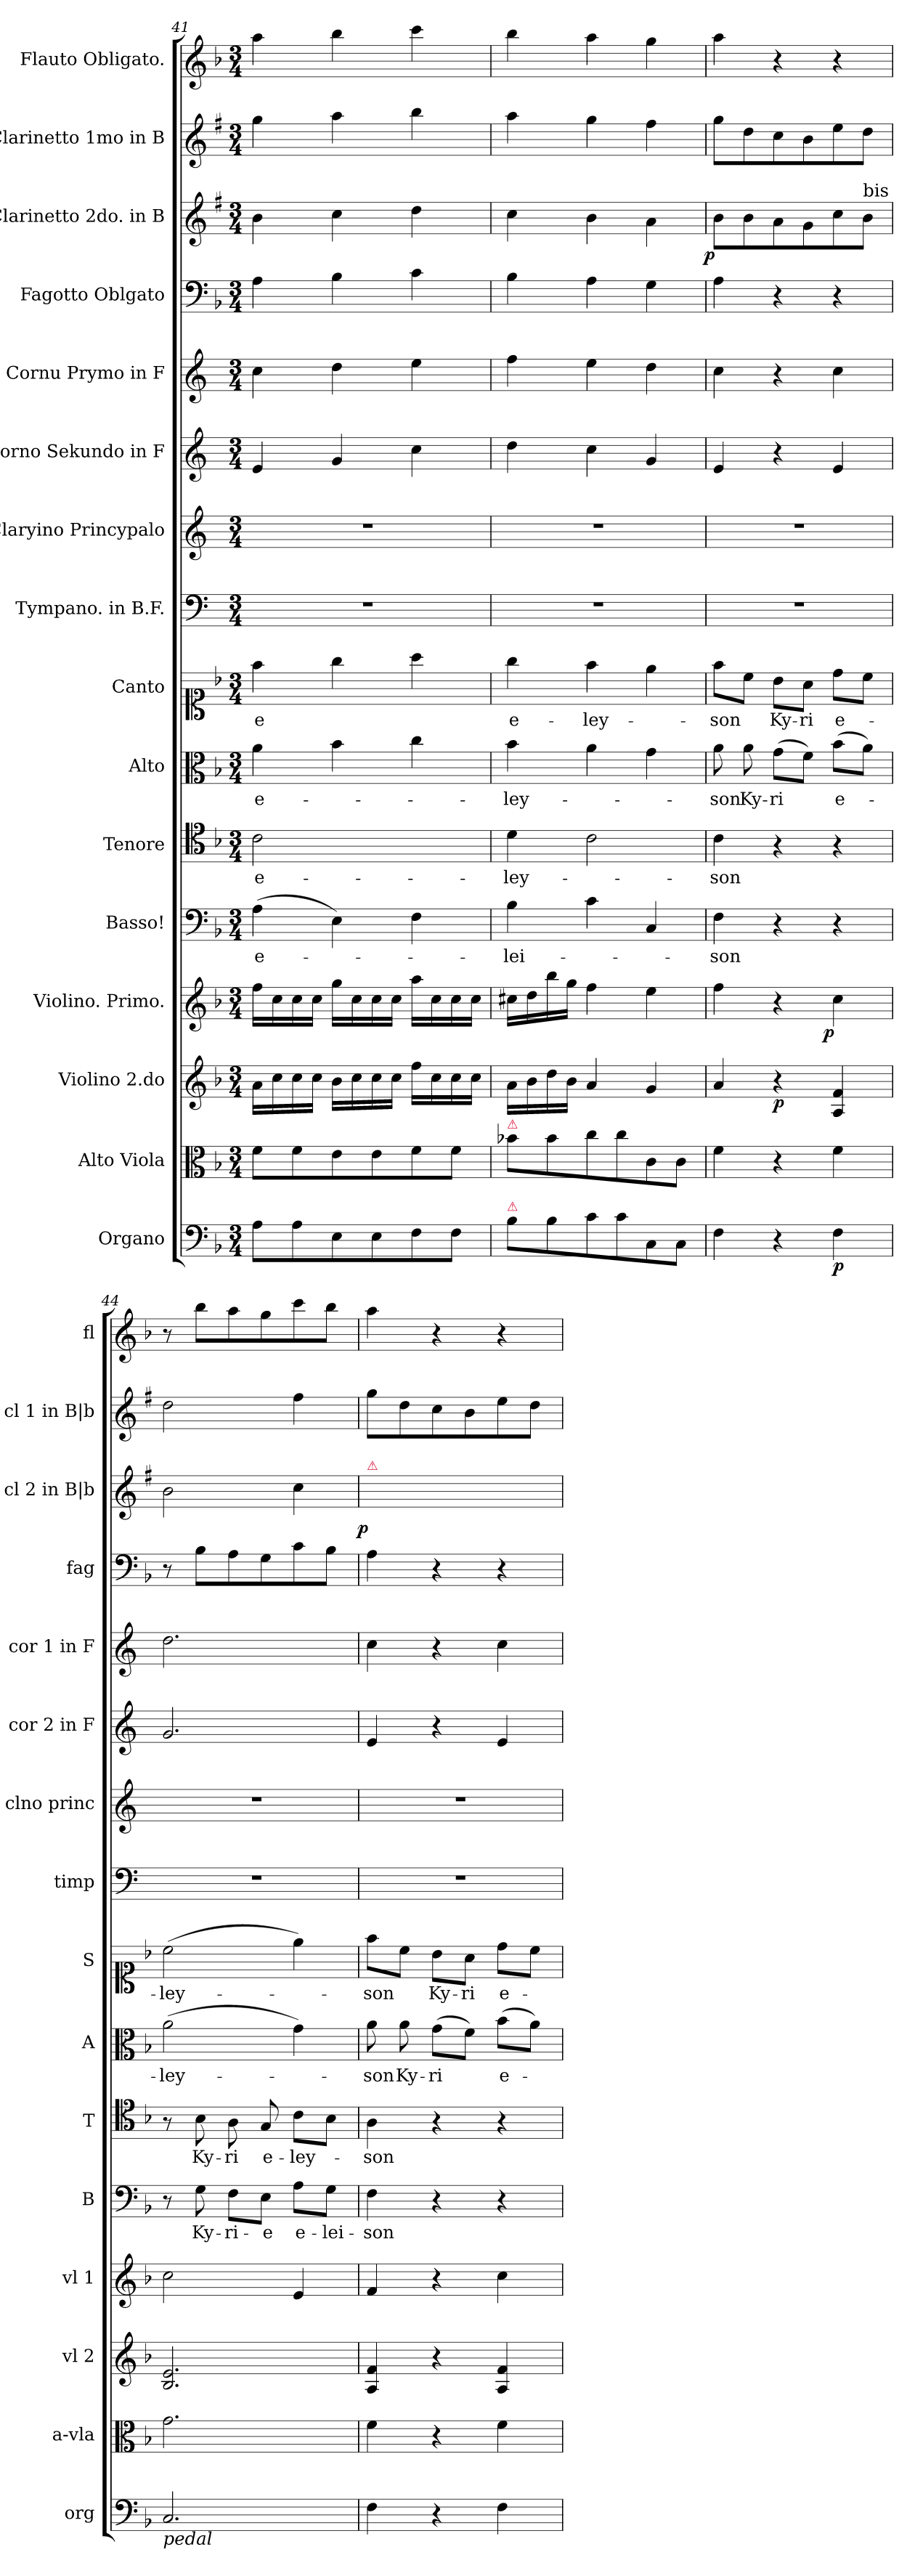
**kern	**dynam	**kern	**dynam	**kern	**dynam	**kern	**dynam	**kern	**text	**kern	**text	**kern	**text	**kern	**text	**kern	**kern	**kern	**kern	**kern	**kern	**dynam	**kern	**dynam	**kern
*part16	*part16	*part15	*part15	*part14	*part14	*part13	*part13	*part12	*part12	*part11	*part11	*part10	*part10	*part9	*part9	*part8	*part7	*part6	*part5	*part4	*part3	*part3	*part2	*part2	*part1
*staff16	*staff16	*staff15	*staff15	*staff14	*staff14	*staff13	*staff13	*staff12	*staff12	*staff11	*staff11	*staff10	*staff10	*staff9	*staff9	*staff8	*staff7	*staff6	*staff5	*staff4	*staff3	*staff3	*staff2	*staff2	*staff1
*I"Organo	*	*I"Alto Viola	*	*I"Violino 2.do	*	*I"Violino. Primo.	*	*I"Basso!	*	*I"Tenore	*	*I"Alto	*	*I"Canto	*	*I"Tympano. in B.F.	*I"Claryino Princypalo	*I"Corno Sekundo in F	*I"Cornu Prymo in F	*I"Fagotto Oblgato	*I"Clarinetto 2do. in B	*	*I"Clarinetto 1mo in B	*	*I"Flauto Obligato.
*I'org	*	*I'a-vla	*	*I'vl 2	*	*I'vl 1	*	*I'B	*	*I'T	*	*I'A	*	*I'S	*	*I'timp	*I'clno princ	*I'cor 2 in F	*I'cor 1 in F	*I'fag	*I'cl 2 in B|b	*	*I'cl 1 in B|b	*	*I'fl
*clefF4	*	*clefC3	*	*clefG2	*	*clefG2	*	*clefF4	*	*clefC4	*	*clefC3	*	*clefC1	*	*clefF4	*clefG2	*clefG2	*clefG2	*clefF4	*clefG2	*	*clefG2	*	*clefG2
*	*	*	*	*	*	*	*	*	*	*	*	*	*	*	*	*ITrd1c2	*ITrd1c2	*ITrd4c7	*ITrd4c7	*	*ITrd1c2	*	*ITrd1c2	*	*
*k[b-]	*	*k[b-]	*	*k[b-]	*	*k[b-]	*	*k[b-]	*	*k[b-]	*	*k[b-]	*	*k[b-]	*	*k[b-e-]	*k[b-e-]	*k[b-]	*k[b-]	*k[b-]	*k[b-]	*	*k[b-]	*	*k[b-]
*F:	*	*F:	*	*F:	*	*F:	*	*F:	*	*F:	*	*F:	*	*F:	*	*	*	*F:	*F:	*F:	*F:	*	*F:	*	*F:
*M3/4	*	*M3/4	*	*M3/4	*	*M3/4	*	*M3/4	*	*M3/4	*	*M3/4	*	*M3/4	*	*M3/4	*M3/4	*M3/4	*M3/4	*M3/4	*M3/4	*	*M3/4	*	*M3/4
=41	=41	=41	=41	=41	=41	=41	=41	=41	=41	=41	=41	=41	=41	=41	=41	=41	=41	=41	=41	=41	=41	=41	=41	=41	=41
!	!	!	!	!	!	!	!	!	!	!LO:N:vis=2	!	!	!LO:LY:color=darkblue	!	!	!	!	!	!	!	!	!	!	!	!
8A\L	.	8f\L	.	16a\LL	.	16ff\LL	.	(4A\	e-	2.c\	e-	4a\	e-	4ff\	-e	2.r	2.r	4A/	4f\	4A\	4a\	.	4ff\	.	4aa\
.	.	.	.	16cc\	.	16cc\	.	.	.	.	.	.	.	.	.	.	.	.	.	.	.	.	.	.	.
8A\	.	8f\	.	16cc\	.	16cc\	.	.	.	.	.	.	.	.	.	.	.	.	.	.	.	.	.	.	.
.	.	.	.	16cc\JJ	.	16cc\JJ	.	.	.	.	.	.	.	.	.	.	.	.	.	.	.	.	.	.	.
8E\	.	8e\	.	16b-\LL	.	16gg\LL	.	4E\)	.	.	.	4b-\	.	4gg\	.	.	.	4c/	4g\	4B-\	4b-\	.	4gg\	.	4bb-\
.	.	.	.	16cc\	.	16cc\	.	.	.	.	.	.	.	.	.	.	.	.	.	.	.	.	.	.	.
8E\	.	8e\	.	16cc\	.	16cc\	.	.	.	.	.	.	.	.	.	.	.	.	.	.	.	.	.	.	.
.	.	.	.	16cc\JJ	.	16cc\JJ	.	.	.	.	.	.	.	.	.	.	.	.	.	.	.	.	.	.	.
8F\	.	8f\	.	16ff\LL	.	16aa\LL	.	4F\	.	.	.	4cc\	.	4aa\	.	.	.	4f\	4a\	4c\	4cc\	.	4aa\	.	4ccc\
.	.	.	.	16cc\	.	16cc\	.	.	.	.	.	.	.	.	.	.	.	.	.	.	.	.	.	.	.
8F\J	.	8f\J	.	16cc\	.	16cc\	.	.	.	.	.	.	.	.	.	.	.	.	.	.	.	.	.	.	.
.	.	.	.	16cc\JJ	.	16cc\JJ	.	.	.	.	.	.	.	.	.	.	.	.	.	.	.	.	.	.	.
=42	=42	=42	=42	=42	=42	=42	=42	=42	=42	=42	=42	=42	=42	=42	=42	=42	=42	=42	=42	=42	=42	=42	=42	=42	=42
!	!	!LO:TX:a:color=crimson:t=⚠	!	!	!	!	!	!	!	!	!	!	!	!	!	!	!	!	!	!	!	!	!	!	!
!LO:TX:a:color=crimson:t=⚠	!	!	!	!	!	!	!	!	!	!	!	!	!	!	!	!	!	!	!	!	!	!	!	!	!
!	!	!	!	!	!	!	!	!	!	!	!	!	!LO:LY:color=darkblue	!	!	!	!	!	!	!	!	!	!	!	!
8B-\L	.	8b-X\L	.	16a\LL	.	16cc#X\LL	.	4B-\	-lei-	4d\	-ley-	4b-\	-ley-	4gg\	e-	2.r	2.r	4g\	4b-\	4B-\	4b-\	.	4gg\	.	4bb-\
.	.	.	.	16b-\	.	16dd\	.	.	.	.	.	.	.	.	.	.	.	.	.	.	.	.	.	.	.
8B-\	.	8b-\	.	16dd\	.	16bb-\	.	.	.	.	.	.	.	.	.	.	.	.	.	.	.	.	.	.	.
.	.	.	.	16b-\JJ	.	16gg\JJ	.	.	.	.	.	.	.	.	.	.	.	.	.	.	.	.	.	.	.
8c\	.	8cc\	.	4a/	.	4ff\	.	4c\	.	2c\	.	4a\	.	4ff\	-ley-	.	.	4f\	4a\	4A\	4a\	.	4ff\	.	4aa\
8c\	.	8cc\	.	.	.	.	.	.	.	.	.	.	.	.	.	.	.	.	.	.	.	.	.	.	.
8C/	.	8c/	.	4g/	.	4ee\	.	4C/	.	.	.	4g\	.	4ee\	.	.	.	4c/	4g\	4G\	4g\	.	4ee\	.	4gg\
8C/J	.	8c/J	.	.	.	.	.	.	.	.	.	.	.	.	.	.	.	.	.	.	.	.	.	.	.
=43	=43	=43	=43	=43	=43	=43	=43	=43	=43	=43	=43	=43	=43	=43	=43	=43	=43	=43	=43	=43	=43	=43	=43	=43	=43
!	!	!	!	!	!	!	!	!	!	!	!	!	!LO:LY:color=darkblue	!	!	!	!	!	!	!	!	!LO:DY:rj	!	!	!
4F\	.	4f\	.	4a/	.	4ff\	.	4F\	-son	4c\	-son	8a\	-son	8ff\L	-son	2.r	2.r	4A/	4f\	4A\	8a\L	p.	8ff\L	.	4aa\
!	!	!	!	!	!	!	!	!	!	!	!	!	!LO:LY:color=darkblue	!	!	!	!	!	!	!	!	!	!	!	!
.	.	.	.	.	.	.	.	.	.	.	.	8a\	Ky-	8cc\J	.	.	.	.	.	.	8a\	.	8cc\	pia.	.
!	!	!	!	!	!	!	!	!	!	!	!	!	!LO:LY:color=darkblue	!	!	!	!	!	!	!	!	!	!	!	!
4r	.	4r	.	4r	p	4r	.	4r	.	4r	.	(8g\L	-ri	8b-\L	Ky-	.	.	4r	4r	4r	8g\	.	8b-\	.	4r
.	.	.	.	.	.	.	.	.	.	.	.	8f\J)	.	8a\J	-ri	.	.	.	.	.	8f\	.	8a\	.	.
!	!	!	!	!	!	!	!LO:DY:b:rj	!	!	!	!	!	!LO:LY:color=darkblue	!	!	!	!	!	!	!	!	!	!	!	!
4F\	p	4f\	p&colon;	4A/ 4f/	.	4cc\	p	4r	.	4r	.	(8b-\L	e-	8dd\L	e-	.	.	4A/	4f\	4r	8b-\	.	8dd\	.	4r
!	!	!	!	!	!	!	!	!	!	!	!	!	!	!	!	!	!	!	!	!	!LO:TX:a:t=bis	!	!	!	!
.	.	.	.	.	.	.	.	.	.	.	.	8a\J)	.	8cc\J	.	.	.	.	.	.	8a\J	.	8cc\J	.	.
=44	=44	=44	=44	=44	=44	=44	=44	=44	=44	=44	=44	=44	=44	=44	=44	=44	=44	=44	=44	=44	=44	=44	=44	=44	=44
!LO:TX:b:i:t=pedal	!	!	!	!	!	!	!	!	!	!	!	!	!	!	!	!	!	!	!	!	!	!	!	!	!
!	!	!	!	!	!	!	!	!	!	!	!	!	!LO:LY:color=darkblue	!	!	!	!	!	!	!	!	!	!	!	!
2.C/	.	2.g\	.	2.B-/ 2.e/	.	2cc\	.	8r	.	8r	.	(2a\	-ley-	(2cc\	-ley-	2.r	2.r	2.c/	2.g\	8r	2a\	.	2cc\	.	8r
.	.	.	.	.	.	.	.	8G\	Ky-	8B-\	Ky-	.	.	.	.	.	.	.	.	8B-\L	.	.	.	.	8bb-\L
.	.	.	.	.	.	.	.	8F\L	-ri-	8A\	-ri	.	.	.	.	.	.	.	.	8A\	.	.	.	.	8aa\
.	.	.	.	.	.	.	.	8E\J	-e	8G/	e-	.	.	.	.	.	.	.	.	8G\	.	.	.	.	8gg\
.	.	.	.	.	.	4e/	.	8A\L	e-	8c\L	-ley-	4g\)	.	4ee\)	.	.	.	.	.	8c\	4b-\	.	4ee\	.	8ccc\
.	.	.	.	.	.	.	.	8G\J	-lei-	8B-\J	.	.	.	.	.	.	.	.	.	8B-\J	.	.	.	.	8bb-\J
=45	=45	=45	=45	=45	=45	=45	=45	=45	=45	=45	=45	=45	=45	=45	=45	=45	=45	=45	=45	=45	=45	=45	=45	=45	=45
!	!	!	!	!	!	!	!	!	!	!	!	!	!	!	!	!	!	!	!	!	!LO:TX:a:color=crimson:t=⚠	!	!	!	!
!	!	!	!	!	!	!	!	!	!	!	!	!	!LO:LY:color=darkblue	!	!	!	!	!	!	!	!	!LO:DY:rj	!	!	!
4F\	.	4f\	.	4A/ 4f/	.	4f/	.	4F\	-son	4A\	-son	8a\	-son	8ff\L	-son	2.r	2.r	4A/	4f\	4A\	8a\Lyy	p.	8ff\L	.	4aa\
!	!	!	!	!	!	!	!	!	!	!	!	!	!LO:LY:color=darkblue	!	!	!	!	!	!	!	!	!	!	!	!
.	.	.	.	.	.	.	.	.	.	.	.	8a\	Ky-	8cc\J	.	.	.	.	.	.	8a\yy	.	8cc\	pia	.
!	!	!	!	!	!	!	!	!	!	!	!	!	!LO:LY:color=darkblue	!	!	!	!	!	!	!	!	!	!	!	!
4r	.	4r	.	4r	.	4r	.	4r	.	4r	.	(8g\L	-ri	8b-\L	Ky-	.	.	4r	4r	4r	8g\yy	.	8b-\	.	4r
.	.	.	.	.	.	.	.	.	.	.	.	8f\J)	.	8a\J	-ri	.	.	.	.	.	8f\yy	.	8a\	.	.
!	!	!	!	!	!	!	!	!	!	!	!	!	!LO:LY:color=darkblue	!	!	!	!	!	!	!	!	!	!	!	!
4F\	.	4f\	.	4A/ 4f/	.	4cc\	.	4r	.	4r	.	(8b-\L	e-	8dd\L	e-	.	.	4A/	4f\	4r	8b-\yy	.	8dd\	.	4r
.	.	.	.	.	.	.	.	.	.	.	.	8a\J)	.	8cc\J	.	.	.	.	.	.	8a\Jyy	.	8cc\J	.	.
=	=	=	=	=	=	=	=	=	=	=	=	=	=	=	=	=	=	=	=	=	=	=	=	=	=
*-	*-	*-	*-	*-	*-	*-	*-	*-	*-	*-	*-	*-	*-	*-	*-	*-	*-	*-	*-	*-	*-	*-	*-	*-	*-
